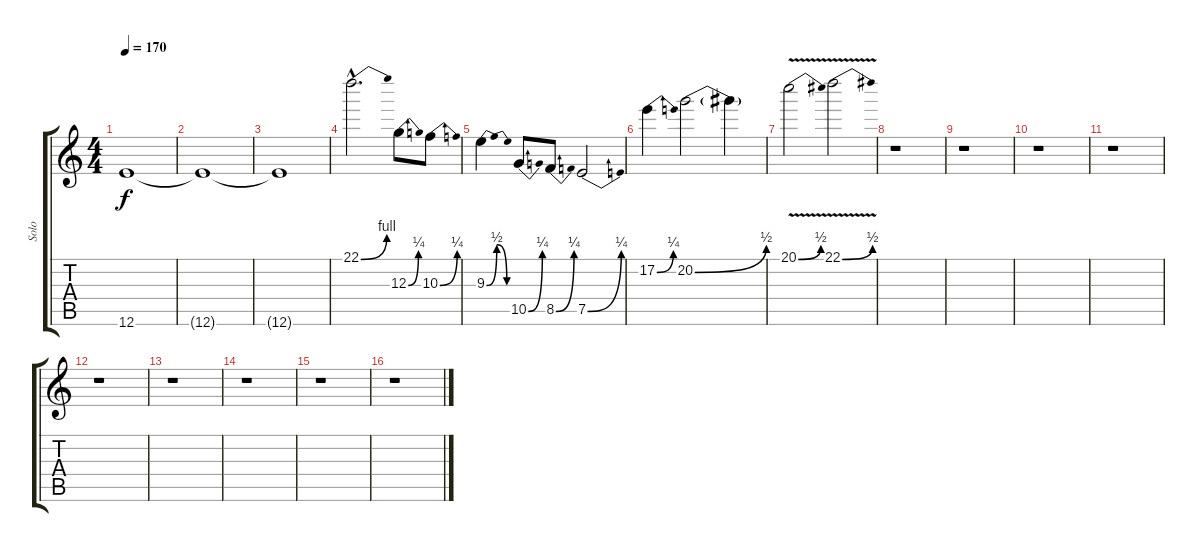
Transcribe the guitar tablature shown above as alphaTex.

\track ("Solo" "Solo") {instrument distortionguitar}
\staff {score tabs}
\tuning (E4 B3 G3 D3 A2 E2) {hide}
\ts (4 4)
\tempo 170
\clef g2
\ks c
12.6{t}.1{dy f} |
12.6{t}.1 |
12.6{t}.1 |
22.1{be (bend 0 0 60 4) hac}.2{d} 12.3{be (bend 0 0 60 1)}.8 10.3{be (bend 0 0 60 1)}.8 |
9.3{be (bendrelease 0 0 30 2 30 2 60 0)}.4 10.5{be (bend 0 0 60 1)}.8 8.5{be (bend 0 0 60 1)}.8 7.5{be (bend 0 0 60 1)}.2 |
17.2{be (bend 0 0 60 1)}.4 20.2{be (bend 0 0 60 2)}.2 20.2{t}.4 |
20.1{be (bend 0 0 60 2) v}.2 22.1{be (bend 0 0 60 2) v}.2 |
r.1 |
r.1 |
r.1 |
r.1 |
r.1 |
r.1 |
r.1 |
r.1 |
r.1
